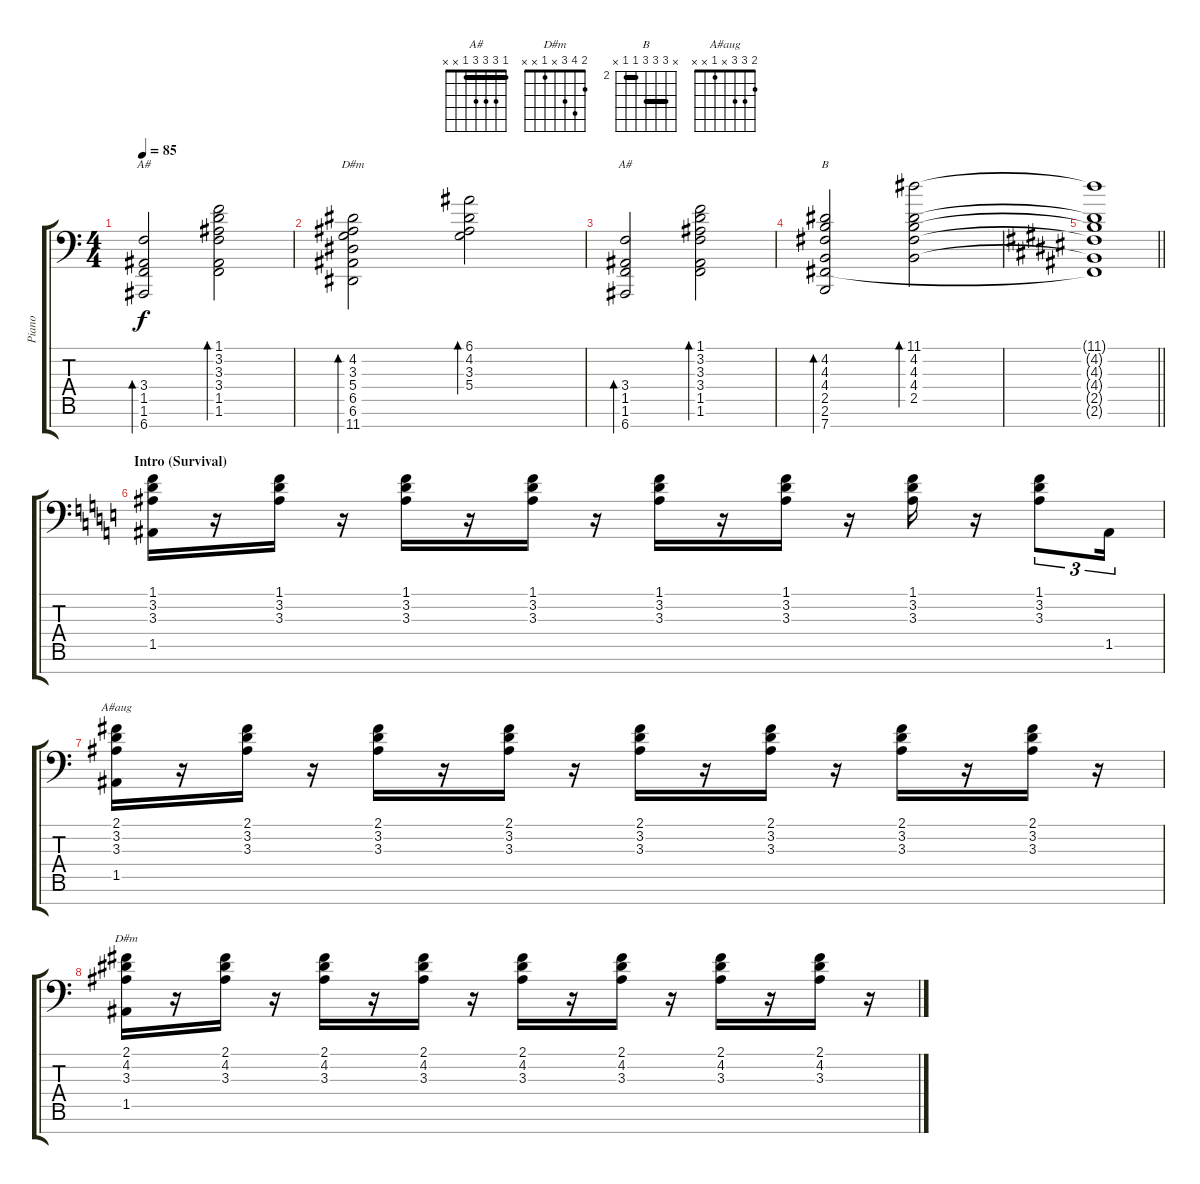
\track ("Piano" "Piano") {instrument acousticgrandpiano}
\staff {score tabs}
\tuning (E4 B3 G3 D3 A2 E2 E1) {hide}
\chord ("A#" 1 3 3 3 1 1 x) {barre 1}
\chord ("D#m" 2 4 3 1 1 x x) {barre 1}
\chord ("A#" 1 3 3 3 1 x x) {barre 1}
\chord ("B" x 4 4 4 2 2 x) {firstfret 2 barre (2 4)}
\chord ("A#aug" 2 3 3 x 1 x x)
\chord ("D#m" 2 4 3 x 1 x x)
\ts (4 4)
\tempo 85
\clef f4
\ks c
(3.4 1.5 1.6 6.7).2{bd 240 ch "A#" dy f} (1.1 3.2 3.3 3.4 1.5 1.6).2{bd 240} |
(4.2 3.3 5.4 6.5 6.6 11.7).2{bd 240 ch "D#m"} (6.1 4.2 3.3 5.4).2{bd 240} |
(3.4 1.5 1.6 6.7).2{bd 240 ch "A#"} (1.1 3.2 3.3 3.4 1.5 1.6).2{bd 240} |
(4.2 4.3 4.4 2.5 2.6 7.7).2{bd 240 ch "B"} (11.1 4.2 4.3 4.4 2.5).2{bd 240} |
\barLineRight lightlight
\ks f#
(11.1{t} 4.2{t} 4.3{t} 4.4{t} 2.5{t} 2.6{t}).1 |
\section ("" "Intro (Survival)")
\ks c
(1.1 3.2 3.3 1.5).16 r.16 (1.1 3.2 3.3).16 r.16 (1.1 3.2 3.3).16 r.16 (1.1 3.2 3.3).16 r.16 (1.1 3.2 3.3).16 r.16 (1.1 3.2 3.3).16 r.16 (1.1 3.2 3.3).16 r.16 (1.1 3.2 3.3).8{tu (3 2)} 1.5.16{tu (3 2)} |
(2.1 3.2 3.3 1.5).16{ch "A#aug"} r.16 (2.1 3.2 3.3).16 r.16 (2.1 3.2 3.3).16 r.16 (2.1 3.2 3.3).16 r.16 (2.1 3.2 3.3).16 r.16 (2.1 3.2 3.3).16 r.16 (2.1 3.2 3.3).16 r.16 (2.1 3.2 3.3).16 r.16 |
(2.1 4.2 3.3 1.5).16{ch "D#m"} r.16 (2.1 4.2 3.3).16 r.16 (2.1 4.2 3.3).16 r.16 (2.1 4.2 3.3).16 r.16 (2.1 4.2 3.3).16 r.16 (2.1 4.2 3.3).16 r.16 (2.1 4.2 3.3).16 r.16 (2.1 4.2 3.3).16 r.16
